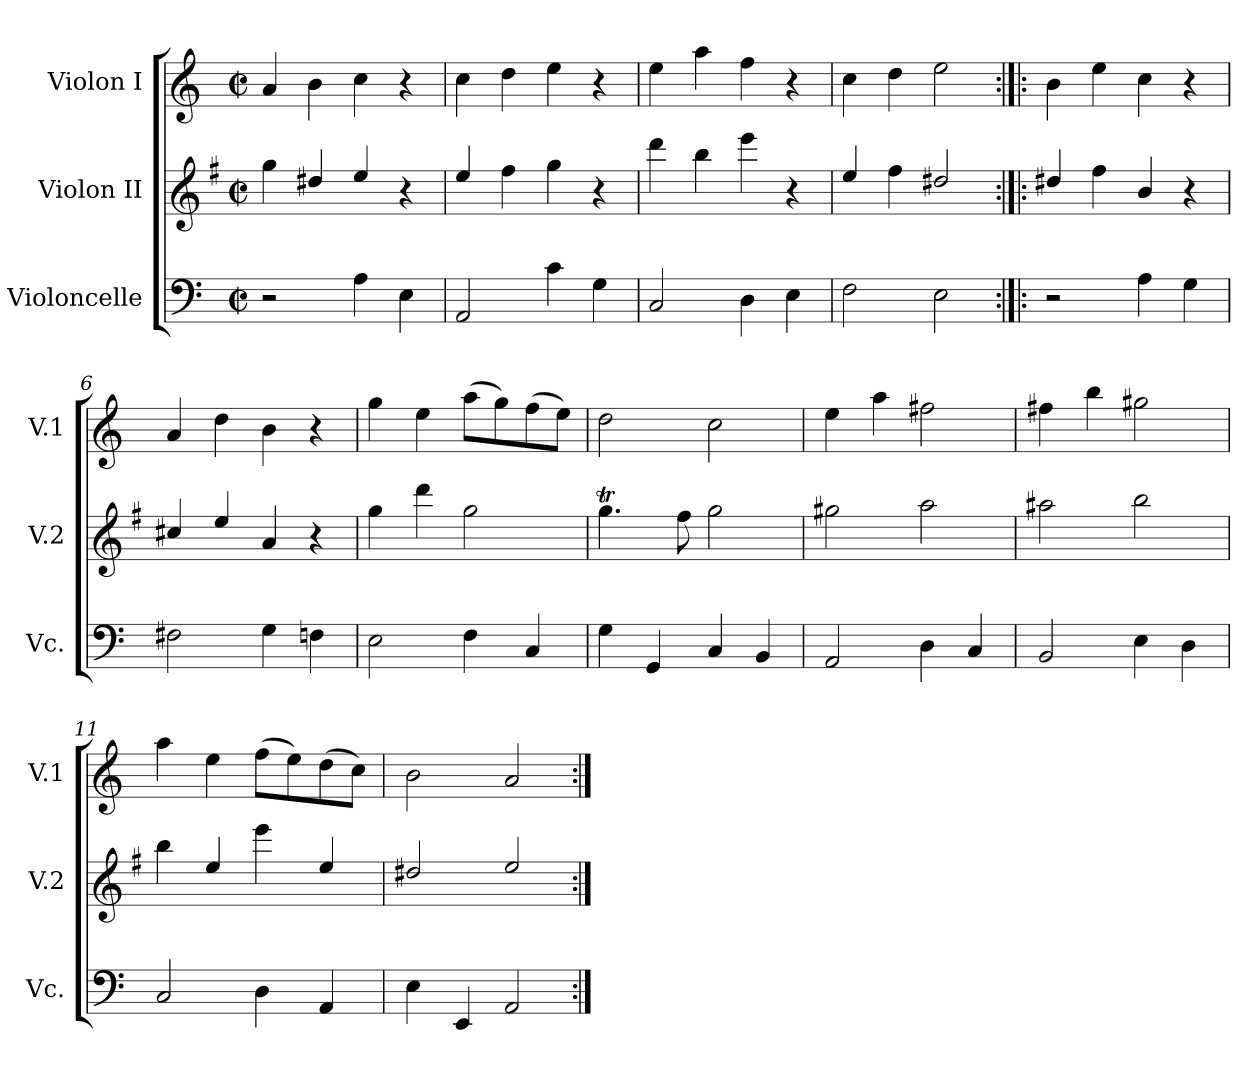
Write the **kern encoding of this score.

**kern	**kern	**kern
*part3	*part2	*part1
*staff3	*staff2	*staff1
*I"Violoncelle	*I"Violon II	*I"Violon I
*I'Vc.	*I'V.2	*I'V.1
*clefF4	*clefG2	*clefG2
*	*ITrd4c7	*
*k[]	*k[]	*k[]
*C:	*C:	*C:
*M2/2	*M2/2	*M2/2
*met(c|)	*met(c|)	*met(c|)
=1	=1	=1
2r	4cc\	4a/
.	4g#X/	4b\
4A\	4a/	4cc\
4E\	4r	4r
=2	=2	=2
2AA/	4a/	4cc\
.	4b\	4dd\
4c\	4cc\	4ee\
4G\	4r	4r
=3	=3	=3
2C/	4gg\	4ee\
.	4ee\	4aa\
4D\	4aa\	4ff\
4E\	4r	4r
=4	=4	=4
2F\	4a/	4cc\
.	4b\	4dd\
2E\	2g#X/	2ee\
!!LO:LB:g=z
=5:|!|:	=5:|!|:	=5:|!|:
2r	4g#X/	4b\
.	4b\	4ee\
4A\	4e/	4cc\
4G\	4r	4r
=6	=6	=6
2F#X\	4f#X/	4a/
.	4a/	4dd\
4G\	4d/	4b\
4Fn\	4r	4r
=7	=7	=7
2E\	4cc\	4gg\
.	4gg\	4ee\
4F\	2cc\	(8aa\L
.	.	8gg\)
4C/	.	(8ff\
.	.	8ee\J)
=8	=8	=8
4G\	4.ccT\	2dd\
4GG/	.	.
.	8b\	.
4C/	2cc\	2cc\
4BB/	.	.
!!LO:PB:g=z
=9	=9	=9
2AA/	2cc#X\	4ee\
.	.	4aa\
4D\	2dd\	2ff#X\
4C/	.	.
=10	=10	=10
2BB/	2dd#X\	4ff#X\
.	.	4bb\
4E\	2ee\	2gg#X\
4D\	.	.
=11	=11	=11
2C/	4ee\	4aa\
.	4a/	4ee\
4D\	4aa\	(8ff\L
.	.	8ee\)
4AA/	4a/	(8dd\
.	.	8cc\J)
=12	=12	=12
4E\	2g#X/	2b\
4EE/	.	.
2AA/	2a/	2a/
=:|!	=:|!	=:|!
*-	*-	*-
